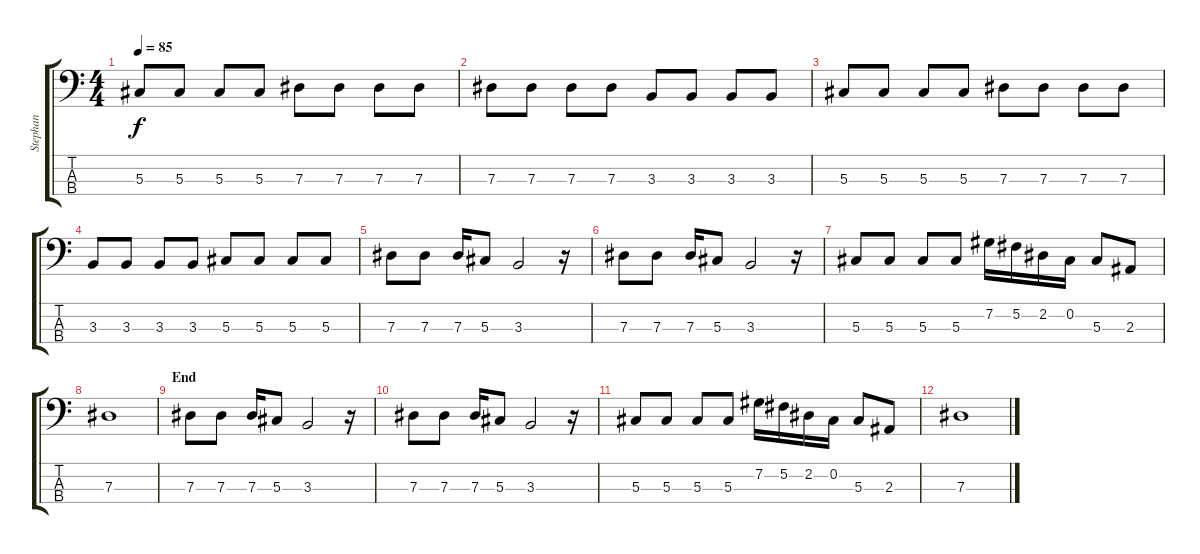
\track ("Stephan" "Stephan") {instrument electricbassfinger}
\staff {score tabs}
\tuning (Gb2 Db2 Ab1 Eb1) {hide}
\ts (4 4)
\tempo 85
\clef f4
\ks c
5.3.8{dy f} 5.3.8 5.3.8 5.3.8 7.3.8 7.3.8 7.3.8 7.3.8 |
7.3.8 7.3.8 7.3.8 7.3.8 3.3.8 3.3.8 3.3.8 3.3.8 |
5.3.8 5.3.8 5.3.8 5.3.8 7.3.8 7.3.8 7.3.8 7.3.8 |
3.3.8 3.3.8 3.3.8 3.3.8 5.3.8 5.3.8 5.3.8 5.3.8 |
7.3.8 7.3.8 7.3.16 5.3.8 3.3.2 r.16 |
7.3.8 7.3.8 7.3.16 5.3.8 3.3.2 r.16 |
5.3.8 5.3.8 5.3.8 5.3.8 7.2.16 5.2.16 2.2.16 0.2.16 5.3.8 2.3.8 |
7.3.1 |
\section ("" "End")
7.3.8 7.3.8 7.3.16 5.3.8 3.3.2 r.16 |
7.3.8 7.3.8 7.3.16 5.3.8 3.3.2 r.16 |
5.3.8 5.3.8 5.3.8 5.3.8 7.2.16 5.2.16 2.2.16 0.2.16 5.3.8 2.3.8 |
7.3.1
